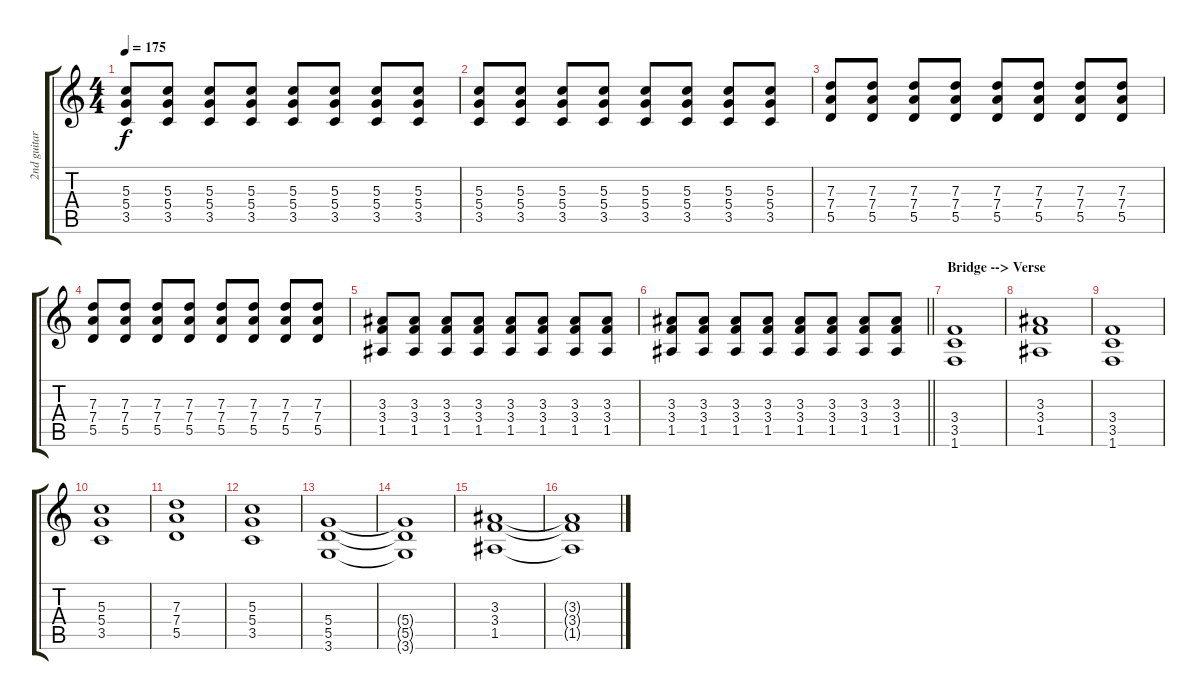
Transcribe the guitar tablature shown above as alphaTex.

\track ("2nd guitar" "2nd guitar") {instrument acousticguitarsteel}
\staff {score tabs}
\tuning (E4 B3 G3 D3 A2 E2) {hide}
\ts (4 4)
\tempo 175
\clef g2
\ks c
(5.3 5.4 3.5).8{dy f} (5.3 5.4 3.5).8 (5.3 5.4 3.5).8 (5.3 5.4 3.5).8 (5.3 5.4 3.5).8 (5.3 5.4 3.5).8 (5.3 5.4 3.5).8 (5.3 5.4 3.5).8 |
(5.3 5.4 3.5).8 (5.3 5.4 3.5).8 (5.3 5.4 3.5).8 (5.3 5.4 3.5).8 (5.3 5.4 3.5).8 (5.3 5.4 3.5).8 (5.3 5.4 3.5).8 (5.3 5.4 3.5).8 |
(7.3 7.4 5.5).8 (7.3 7.4 5.5).8 (7.3 7.4 5.5).8 (7.3 7.4 5.5).8 (7.3 7.4 5.5).8 (7.3 7.4 5.5).8 (7.3 7.4 5.5).8 (7.3 7.4 5.5).8 |
(7.3 7.4 5.5).8 (7.3 7.4 5.5).8 (7.3 7.4 5.5).8 (7.3 7.4 5.5).8 (7.3 7.4 5.5).8 (7.3 7.4 5.5).8 (7.3 7.4 5.5).8 (7.3 7.4 5.5).8 |
(3.3 3.4 1.5).8 (3.3 3.4 1.5).8 (3.3 3.4 1.5).8 (3.3 3.4 1.5).8 (3.3 3.4 1.5).8 (3.3 3.4 1.5).8 (3.3 3.4 1.5).8 (3.3 3.4 1.5).8 |
\barLineRight lightlight
(3.3 3.4 1.5).8 (3.3 3.4 1.5).8 (3.3 3.4 1.5).8 (3.3 3.4 1.5).8 (3.3 3.4 1.5).8 (3.3 3.4 1.5).8 (3.3 3.4 1.5).8 (3.3 3.4 1.5).8 |
\section ("" "Bridge --> Verse")
(3.4 3.5 1.6).1 |
(3.3 3.4 1.5).1 |
(3.4 3.5 1.6).1 |
(5.3 5.4 3.5).1 |
(7.3 7.4 5.5).1 |
(5.3 5.4 3.5).1 |
(5.4 5.5 3.6).1 |
(5.4{t} 5.5{t} 3.6{t}).1 |
(3.3 3.4 1.5).1 |
(3.3{t} 3.4{t} 1.5{t}).1
